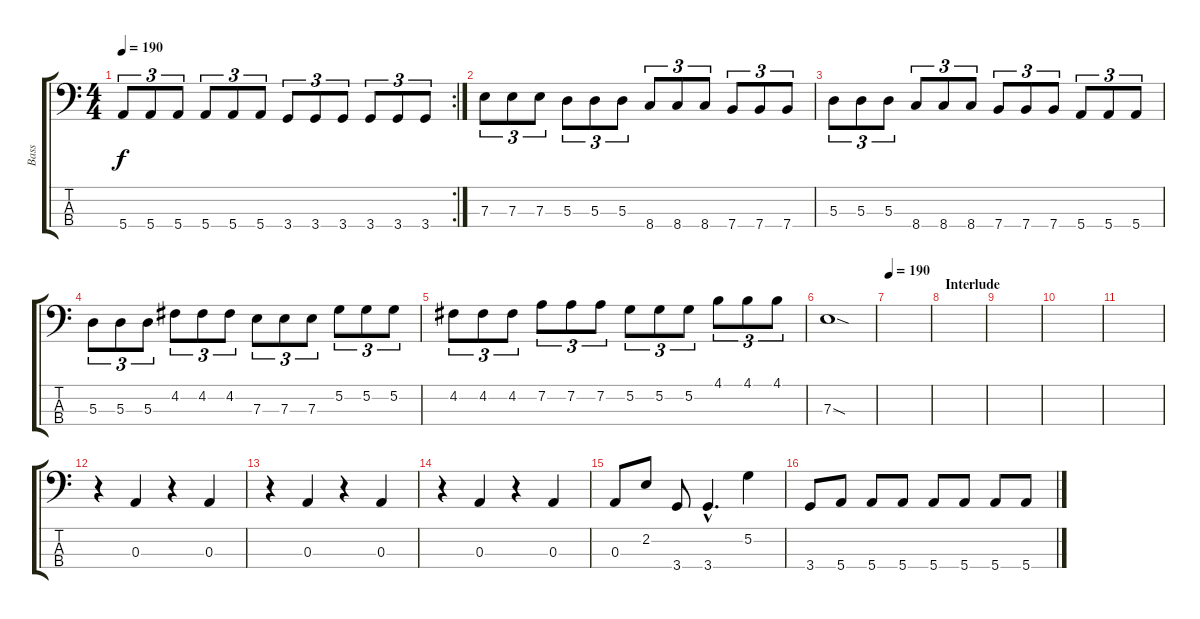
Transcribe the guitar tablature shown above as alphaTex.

\track ("Bass" "Bass") {instrument electricbasspick}
\staff {score tabs}
\tuning (G2 D2 A1 E1) {hide}
\rc 2
\ts (4 4)
\tempo 190
\clef f4
\ks c
5.4.8{tu (3 2) dy f} 5.4.8{tu (3 2)} 5.4.8{tu (3 2)} 5.4.8{tu (3 2)} 5.4.8{tu (3 2)} 5.4.8{tu (3 2)} 3.4.8{tu (3 2)} 3.4.8{tu (3 2)} 3.4.8{tu (3 2)} 3.4.8{tu (3 2)} 3.4.8{tu (3 2)} 3.4.8{tu (3 2)} |
7.3.8{tu (3 2)} 7.3.8{tu (3 2)} 7.3.8{tu (3 2)} 5.3.8{tu (3 2)} 5.3.8{tu (3 2)} 5.3.8{tu (3 2)} 8.4.8{tu (3 2)} 8.4.8{tu (3 2)} 8.4.8{tu (3 2)} 7.4.8{tu (3 2)} 7.4.8{tu (3 2)} 7.4.8{tu (3 2)} |
5.3.8{tu (3 2)} 5.3.8{tu (3 2)} 5.3.8{tu (3 2)} 8.4.8{tu (3 2)} 8.4.8{tu (3 2)} 8.4.8{tu (3 2)} 7.4.8{tu (3 2)} 7.4.8{tu (3 2)} 7.4.8{tu (3 2)} 5.4.8{tu (3 2)} 5.4.8{tu (3 2)} 5.4.8{tu (3 2)} |
5.3.8{tu (3 2)} 5.3.8{tu (3 2)} 5.3.8{tu (3 2)} 4.2.8{tu (3 2)} 4.2.8{tu (3 2)} 4.2.8{tu (3 2)} 7.3.8{tu (3 2)} 7.3.8{tu (3 2)} 7.3.8{tu (3 2)} 5.2.8{tu (3 2)} 5.2.8{tu (3 2)} 5.2.8{tu (3 2)} |
4.2.8{tu (3 2)} 4.2.8{tu (3 2)} 4.2.8{tu (3 2)} 7.2.8{tu (3 2)} 7.2.8{tu (3 2)} 7.2.8{tu (3 2)} 5.2.8{tu (3 2)} 5.2.8{tu (3 2)} 5.2.8{tu (3 2)} 4.1.8{tu (3 2)} 4.1.8{tu (3 2)} 4.1.8{tu (3 2)} |
7.3{sod}.1 |
\tempo 190
|
\section ("" "Interlude")
|
|
|
|
r.4 0.3.4 r.4 0.3.4 |
r.4 0.3.4 r.4 0.3.4 |
r.4 0.3.4 r.4 0.3.4 |
0.3.8 2.2.8 3.4.8 3.4{hac}.4{d} 5.2.4 |
3.4.8 5.4.8 5.4.8 5.4.8 5.4.8 5.4.8 5.4.8 5.4.8
